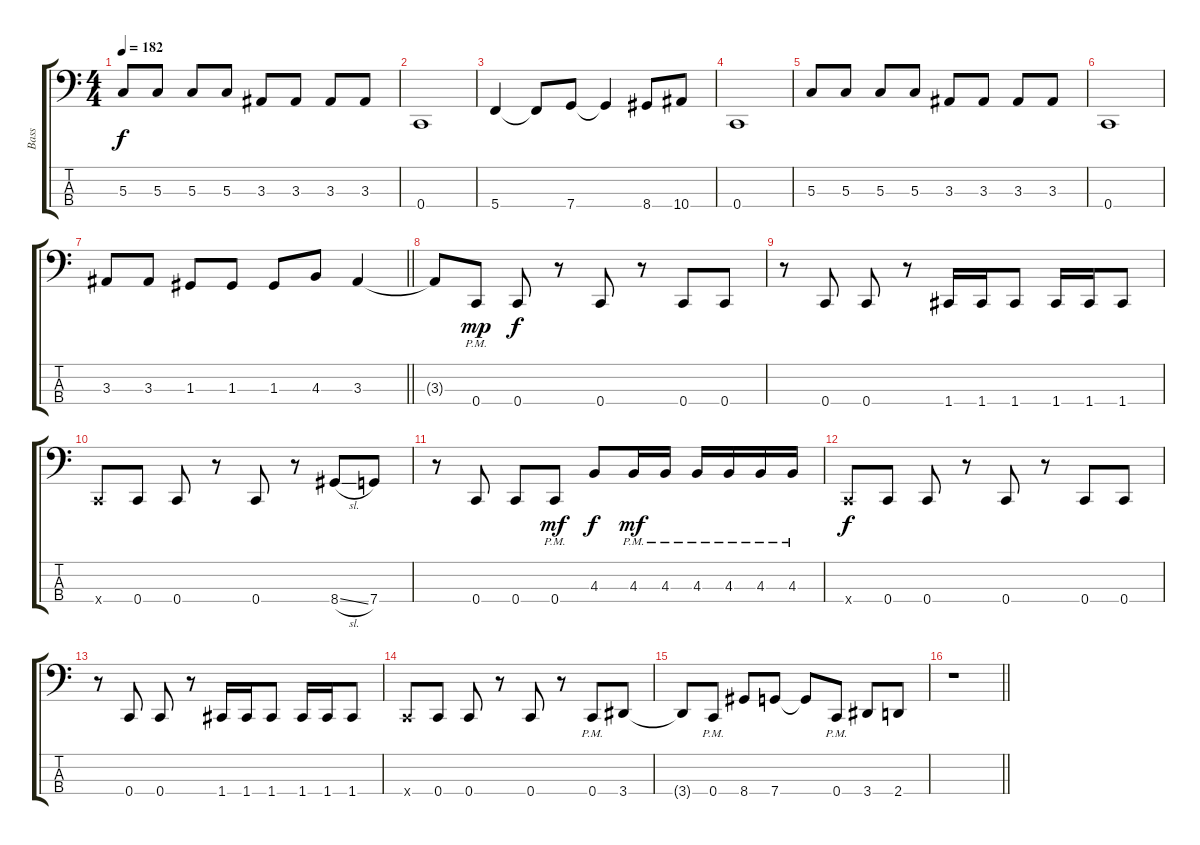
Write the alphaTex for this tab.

\track ("Bass" "Bass") {instrument slapbass1}
\staff {score tabs}
\tuning (F2 C2 G1 C1) {hide}
\ts (4 4)
\tempo 182
\clef f4
\ks c
5.3.8{dy f} 5.3.8 5.3.8 5.3.8 3.3.8 3.3.8 3.3.8 3.3.8 |
0.4.1 |
5.4.4 5.4{t}.8 7.4.8 7.4{t}.4 8.4.8 10.4.8 |
0.4.1 |
5.3.8 5.3.8 5.3.8 5.3.8 3.3.8 3.3.8 3.3.8 3.3.8 |
0.4.1 |
\barLineRight lightlight
3.3.8 3.3.8 1.3.8 1.3.8 1.3.8 4.3.8 3.3.4 |
3.3{t}.8 0.4{pm}.8{dy mp} 0.4.8{dy f} r.8 0.4.8 r.8 0.4.8 0.4.8 |
r.8 0.4.8 0.4.8 r.8 1.4.16 1.4.16 1.4.8 1.4.16 1.4.16 1.4.8 |
0.4{x}.8 0.4.8 0.4.8 r.8 0.4.8 r.8 8.4{sl}.8 7.4.8 |
r.8 0.4.8 0.4.8 0.4{pm}.8{dy mf} 4.3.8{dy f} 4.3{pm}.16{dy mf} 4.3{pm}.16 4.3{pm}.16 4.3{pm}.16 4.3{pm}.16 4.3{pm}.16 |
0.4{x}.8{dy f} 0.4.8 0.4.8 r.8 0.4.8 r.8 0.4.8 0.4.8 |
r.8 0.4.8 0.4.8 r.8 1.4.16 1.4.16 1.4.8 1.4.16 1.4.16 1.4.8 |
0.4{x}.8 0.4.8 0.4.8 r.8 0.4.8 r.8 0.4{pm}.8 3.4.8 |
3.4{t}.8 0.4{pm}.8 8.4.8 7.4.8 7.4{t}.8 0.4{pm}.8 3.4.8 2.4.8 |
\barLineRight lightlight
r.1
